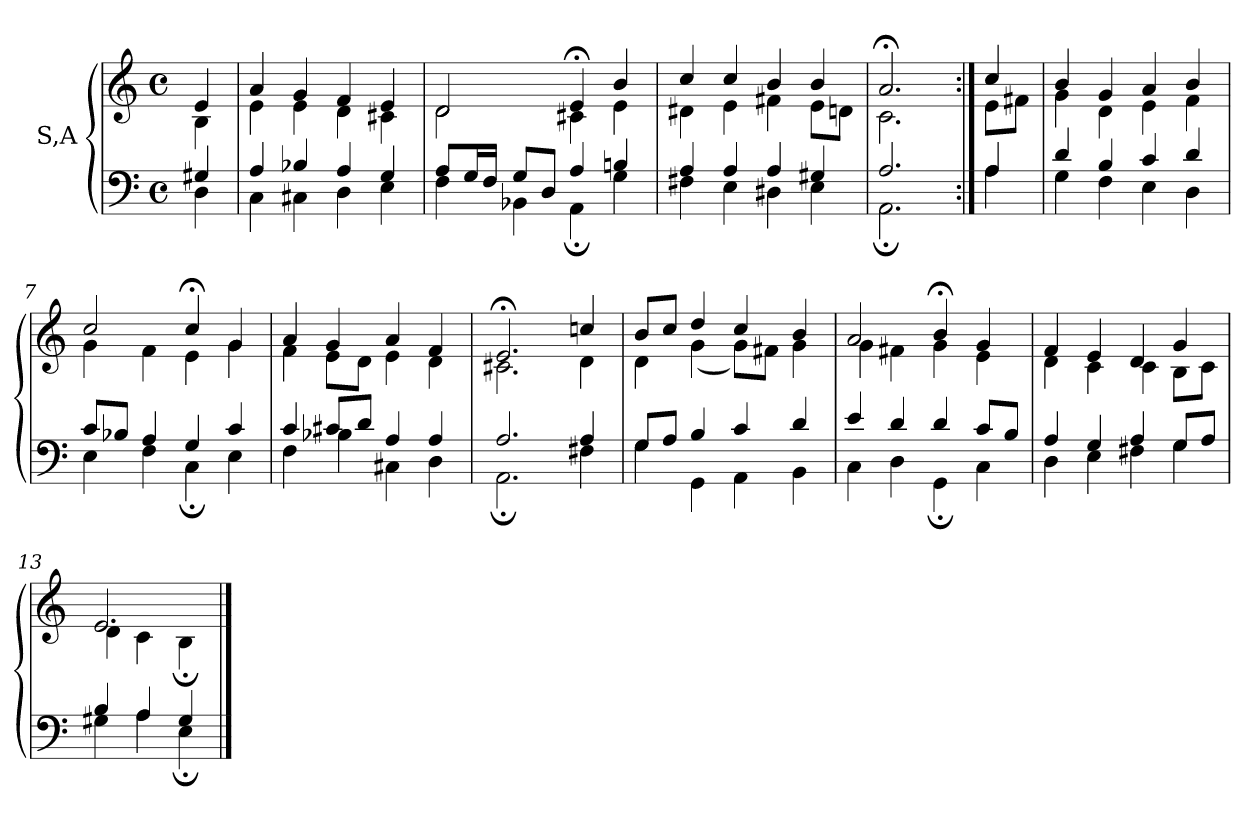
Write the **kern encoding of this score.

**kern	**kern
*part1	*part1
*staff2	*staff1
*I"S,A	*
!!LO:LB:g=z
*clefF4	*clefG2
*k[]	*k[]
*M4/4	*M4/4
*met(c)	*met(c)
=	=
*^	*^
4G#X	4D	4e	4B
=1	=1	=1	=1
4A	4C	4a	4e
4B-X	4C#X	4g	4e
4A	4D	4f	4d
4G	4E	4e	4c#X
=2	=2	=2	=2
8AL	4F	2d	2d
16GL	.	.	.
16FJJ	.	.	.
8GL	4BB-X	.	.
8DJ	.	.	.
4A	4AA;	4e;<	4c#X
4Bn	4G	4b	4e
=3	=3	=3	=3
4A	4F#X	4cc	4d#X
4A	4E	4cc	4e
4A	4D#X	4b	4f#X
4G#X	4E	4b	8eL
.	.	.	8dnJ
=355	=355	=355	=355
2.A	2.AA;	2.a;<	2.c
!!LO:PB:g=z	!!
=356:|!	=356:|!	=356:|!	=356:|!
4A	4A	4cc	8eL
.	.	.	8f#XJ
=6	=6	=6	=6
4d	4G	4b	4g
4B	4F	4g	4d
4c	4E	4a	4e
4d	4D	4b	4f
=7	=7	=7	=7
8cL	4E	2cc	4g
8B-XJ	.	.	.
4A	4F	.	4f
4G	4C;	4cc;<	4e
4c	4E	4g	4g
=8	=8	=8	=8
4c	4F	4a	4f
8c#XL	4B-X	4g	8eL
8dJ	.	.	8dJ
4A	4C#X	4a	4e
4A	4D	4f	4d
=9	=9	=9	=9
2.A	2.AA;	2.e;<	2.c#X
4A	4F#X	4ccn	4d
!!LO:LB:g=z	!!
=10	=10	=10	=10
8GL	4G	8bL	4d
8AJ	.	8ccJ	.
4B	4GG	4dd	(<4g
4c	4AA	4cc	8gL)
.	.	.	8f#XJ
4d	4BB	4b	4g
=11	=11	=11	=11
4e	4C	2a	4g
4d	4D	.	4f#X
4d	4GG;	4b;<	4g
8cL	4C	4g	4e
8BJ	.	.	.
=12	=12	=12	=12
4A	4D	4f	4d
4G	4E	4e	4c
4A	4F#X	4d	4c
8GL	4G	4g	8BL
8AJ	.	.	8cJ
=13	=13	=13	=13
4B	4G#X	2.e	4d
4A	4A	.	4c
4G#	4E;	.	4B;<
*v	*v	*	*
*	*v	*v
==	==
*-	*-
